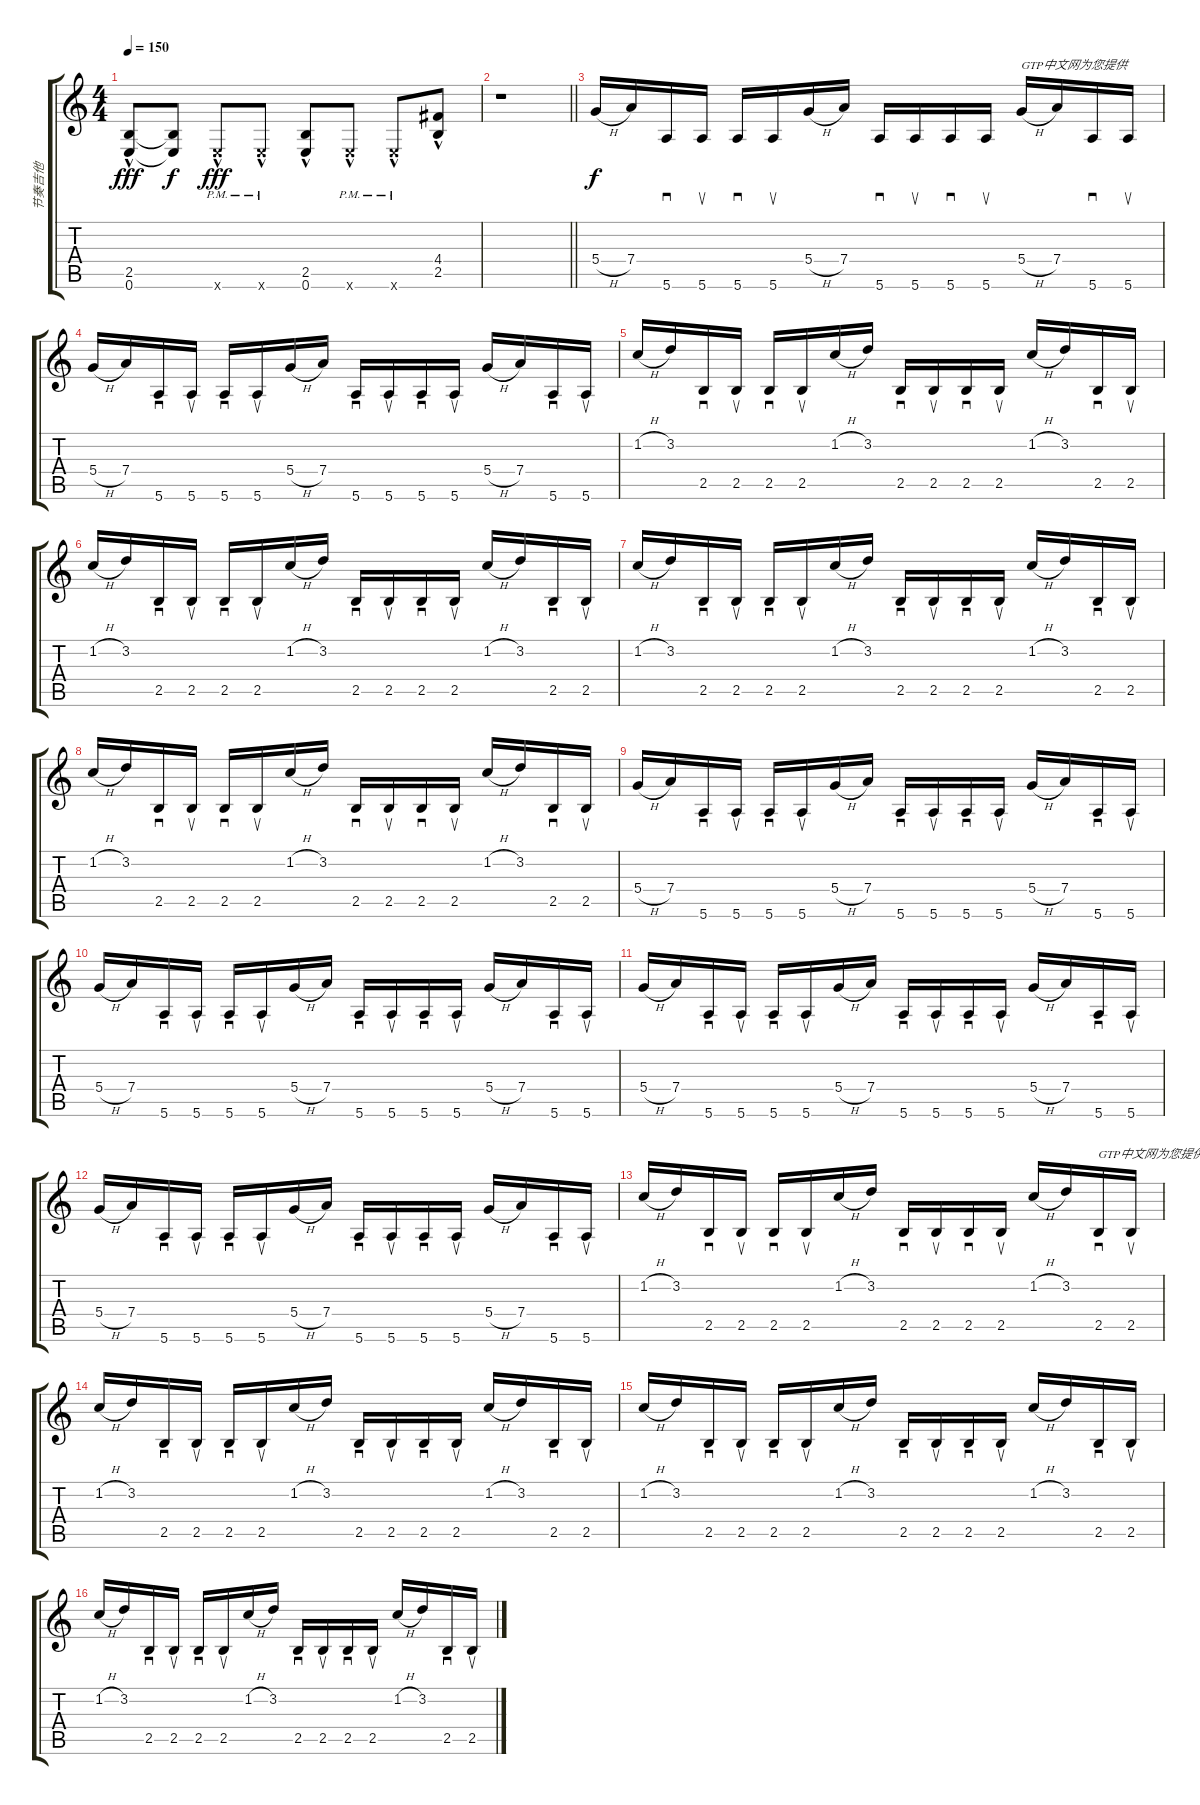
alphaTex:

\track ("节奏吉他" "节奏吉他") {instrument distortionguitar}
\staff {score tabs}
\tuning (E4 B3 G3 D3 A2 E2) {hide}
\ts (4 4)
\tempo 150
\clef g2
\ks c
(2.5 0.6{hac}).8{dy fff} (2.5{t} 0.6{t}).8{dy f} 0.6{hac pm x}.8{dy fff} 0.6{hac pm x}.8 (2.5 0.6{hac}).8 0.6{hac pm x}.8 0.6{hac pm x}.8 (4.4 2.5{hac}).8 |
\barLineRight lightlight
r.1 |
5.4{h}.16{dy f} 7.4.16 5.6.16{sd} 5.6.16{su} 5.6.16{sd} 5.6.16{su} 5.4{h}.16 7.4.16 5.6.16{sd} 5.6.16{su} 5.6.16{sd} 5.6.16{su} 5.4{h}.16{txt "GTP中文网为您提供"} 7.4.16 5.6.16{sd} 5.6.16{su} |
5.4{h}.16 7.4.16 5.6.16{sd} 5.6.16{su} 5.6.16{sd} 5.6.16{su} 5.4{h}.16 7.4.16 5.6.16{sd} 5.6.16{su} 5.6.16{sd} 5.6.16{su} 5.4{h}.16 7.4.16 5.6.16{sd} 5.6.16{su} |
1.2{h}.16 3.2.16 2.5.16{sd} 2.5.16{su} 2.5.16{sd} 2.5.16{su} 1.2{h}.16 3.2.16 2.5.16{sd} 2.5.16{su} 2.5.16{sd} 2.5.16{su} 1.2{h}.16 3.2.16 2.5.16{sd} 2.5.16{su} |
1.2{h}.16 3.2.16 2.5.16{sd} 2.5.16{su} 2.5.16{sd} 2.5.16{su} 1.2{h}.16 3.2.16 2.5.16{sd} 2.5.16{su} 2.5.16{sd} 2.5.16{su} 1.2{h}.16 3.2.16 2.5.16{sd} 2.5.16{su} |
1.2{h}.16 3.2.16 2.5.16{sd} 2.5.16{su} 2.5.16{sd} 2.5.16{su} 1.2{h}.16 3.2.16 2.5.16{sd} 2.5.16{su} 2.5.16{sd} 2.5.16{su} 1.2{h}.16 3.2.16 2.5.16{sd} 2.5.16{su} |
1.2{h}.16 3.2.16 2.5.16{sd} 2.5.16{su} 2.5.16{sd} 2.5.16{su} 1.2{h}.16 3.2.16 2.5.16{sd} 2.5.16{su} 2.5.16{sd} 2.5.16{su} 1.2{h}.16 3.2.16 2.5.16{sd} 2.5.16{su} |
5.4{h}.16 7.4.16 5.6.16{sd} 5.6.16{su} 5.6.16{sd} 5.6.16{su} 5.4{h}.16 7.4.16 5.6.16{sd} 5.6.16{su} 5.6.16{sd} 5.6.16{su} 5.4{h}.16 7.4.16 5.6.16{sd} 5.6.16{su} |
5.4{h}.16 7.4.16 5.6.16{sd} 5.6.16{su} 5.6.16{sd} 5.6.16{su} 5.4{h}.16 7.4.16 5.6.16{sd} 5.6.16{su} 5.6.16{sd} 5.6.16{su} 5.4{h}.16 7.4.16 5.6.16{sd} 5.6.16{su} |
5.4{h}.16 7.4.16 5.6.16{sd} 5.6.16{su} 5.6.16{sd} 5.6.16{su} 5.4{h}.16 7.4.16 5.6.16{sd} 5.6.16{su} 5.6.16{sd} 5.6.16{su} 5.4{h}.16 7.4.16 5.6.16{sd} 5.6.16{su} |
5.4{h}.16 7.4.16 5.6.16{sd} 5.6.16{su} 5.6.16{sd} 5.6.16{su} 5.4{h}.16 7.4.16 5.6.16{sd} 5.6.16{su} 5.6.16{sd} 5.6.16{su} 5.4{h}.16 7.4.16 5.6.16{sd} 5.6.16{su} |
1.2{h}.16 3.2.16 2.5.16{sd} 2.5.16{su} 2.5.16{sd} 2.5.16{su} 1.2{h}.16 3.2.16 2.5.16{sd} 2.5.16{su} 2.5.16{sd} 2.5.16{su} 1.2{h}.16 3.2.16 2.5.16{sd txt "GTP中文网为您提供"} 2.5.16{su} |
1.2{h}.16 3.2.16 2.5.16{sd} 2.5.16{su} 2.5.16{sd} 2.5.16{su} 1.2{h}.16 3.2.16 2.5.16{sd} 2.5.16{su} 2.5.16{sd} 2.5.16{su} 1.2{h}.16 3.2.16 2.5.16{sd} 2.5.16{su} |
1.2{h}.16 3.2.16 2.5.16{sd} 2.5.16{su} 2.5.16{sd} 2.5.16{su} 1.2{h}.16 3.2.16 2.5.16{sd} 2.5.16{su} 2.5.16{sd} 2.5.16{su} 1.2{h}.16 3.2.16 2.5.16{sd} 2.5.16{su} |
1.2{h}.16 3.2.16 2.5.16{sd} 2.5.16{su} 2.5.16{sd} 2.5.16{su} 1.2{h}.16 3.2.16 2.5.16{sd} 2.5.16{su} 2.5.16{sd} 2.5.16{su} 1.2{h}.16 3.2.16 2.5.16{sd} 2.5.16{su}
